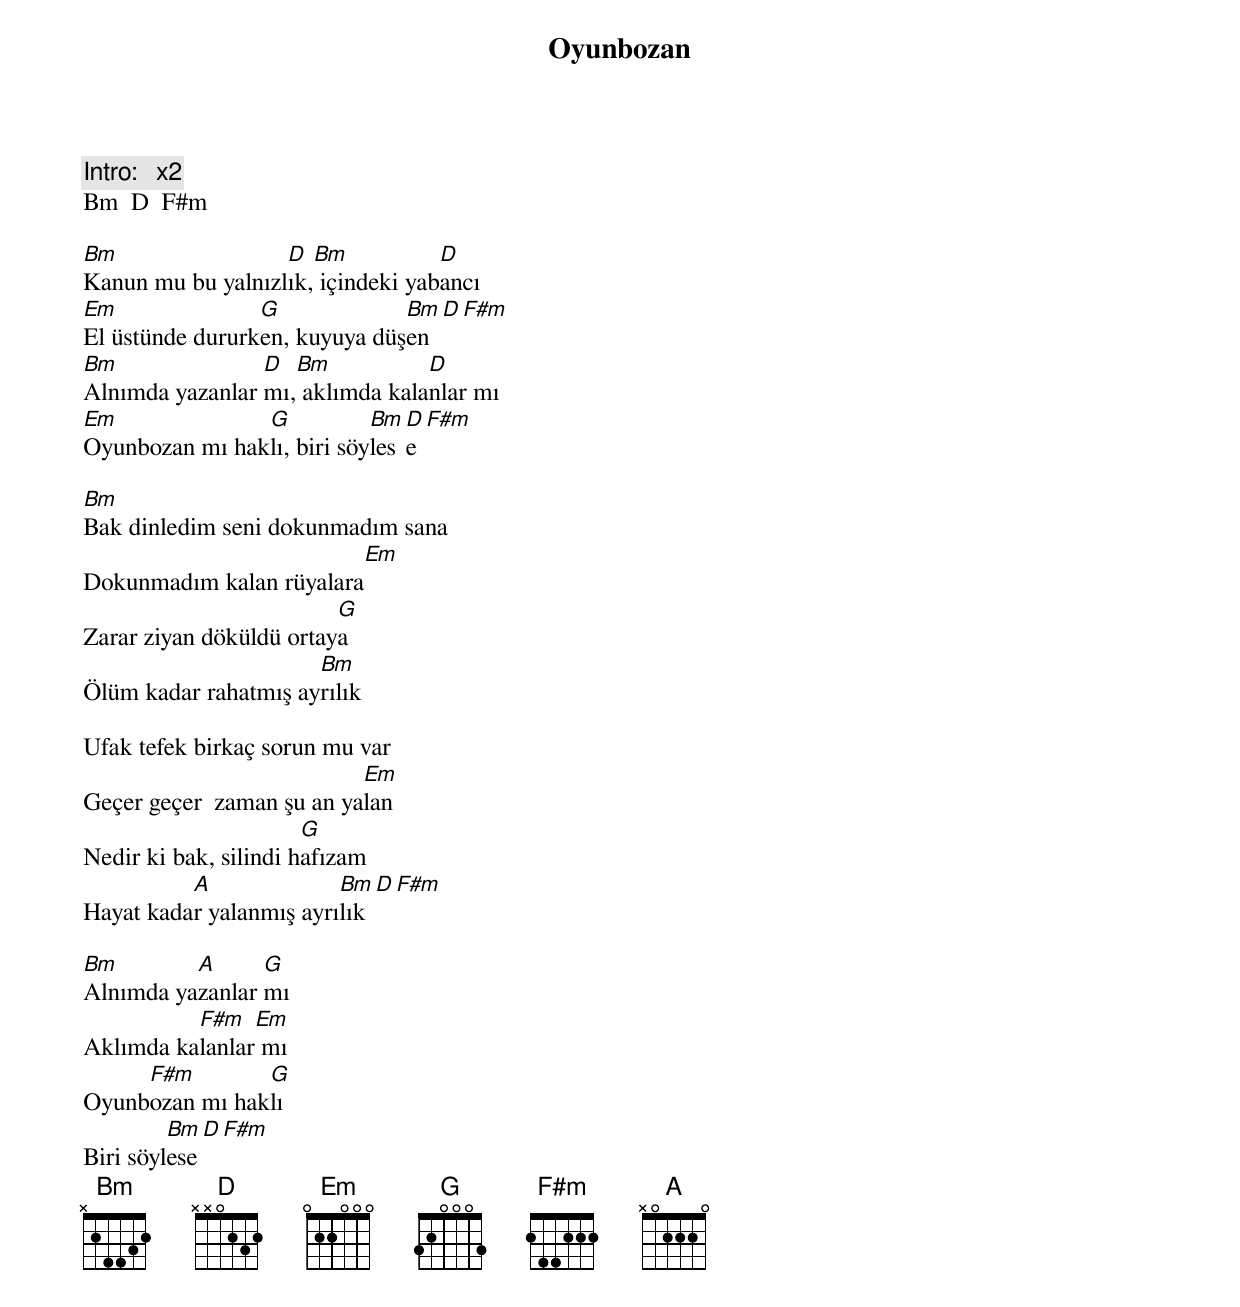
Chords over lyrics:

{title: Oyunbozan}
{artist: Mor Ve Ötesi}

Intro:   x2
Bm  D  F#m

Bm                 D  Bm           D
Kanun mu bu yalnızlık, içindeki yabancı
Em               G             Bm D F#m
El üstünde dururken, kuyuya düşen
Bm               D  Bm           D
Alnımda yazanlar mı, aklımda kalanlar mı
Em              G           Bm D F#m
Oyunbozan mı haklı, biri söylese

Bm
Bak dinledim seni dokunmadım sana
                         Em
Dokunmadım kalan rüyalara
                         G
Zarar ziyan döküldü ortaya
                      Bm
Ölüm kadar rahatmış ayrılık

Ufak tefek birkaç sorun mu var
                           Em
Geçer geçer  zaman şu an yalan
                       G
Nedir ki bak, silindi hafızam
          A              Bm D F#m
Hayat kadar yalanmış ayrılık

Bm        A      G
Alnımda yazanlar mı
          F#m   Em
Aklımda kalanlar mı
     F#m        G
Oyunbozan mı haklı
         Bm D F#m
Biri söylese
